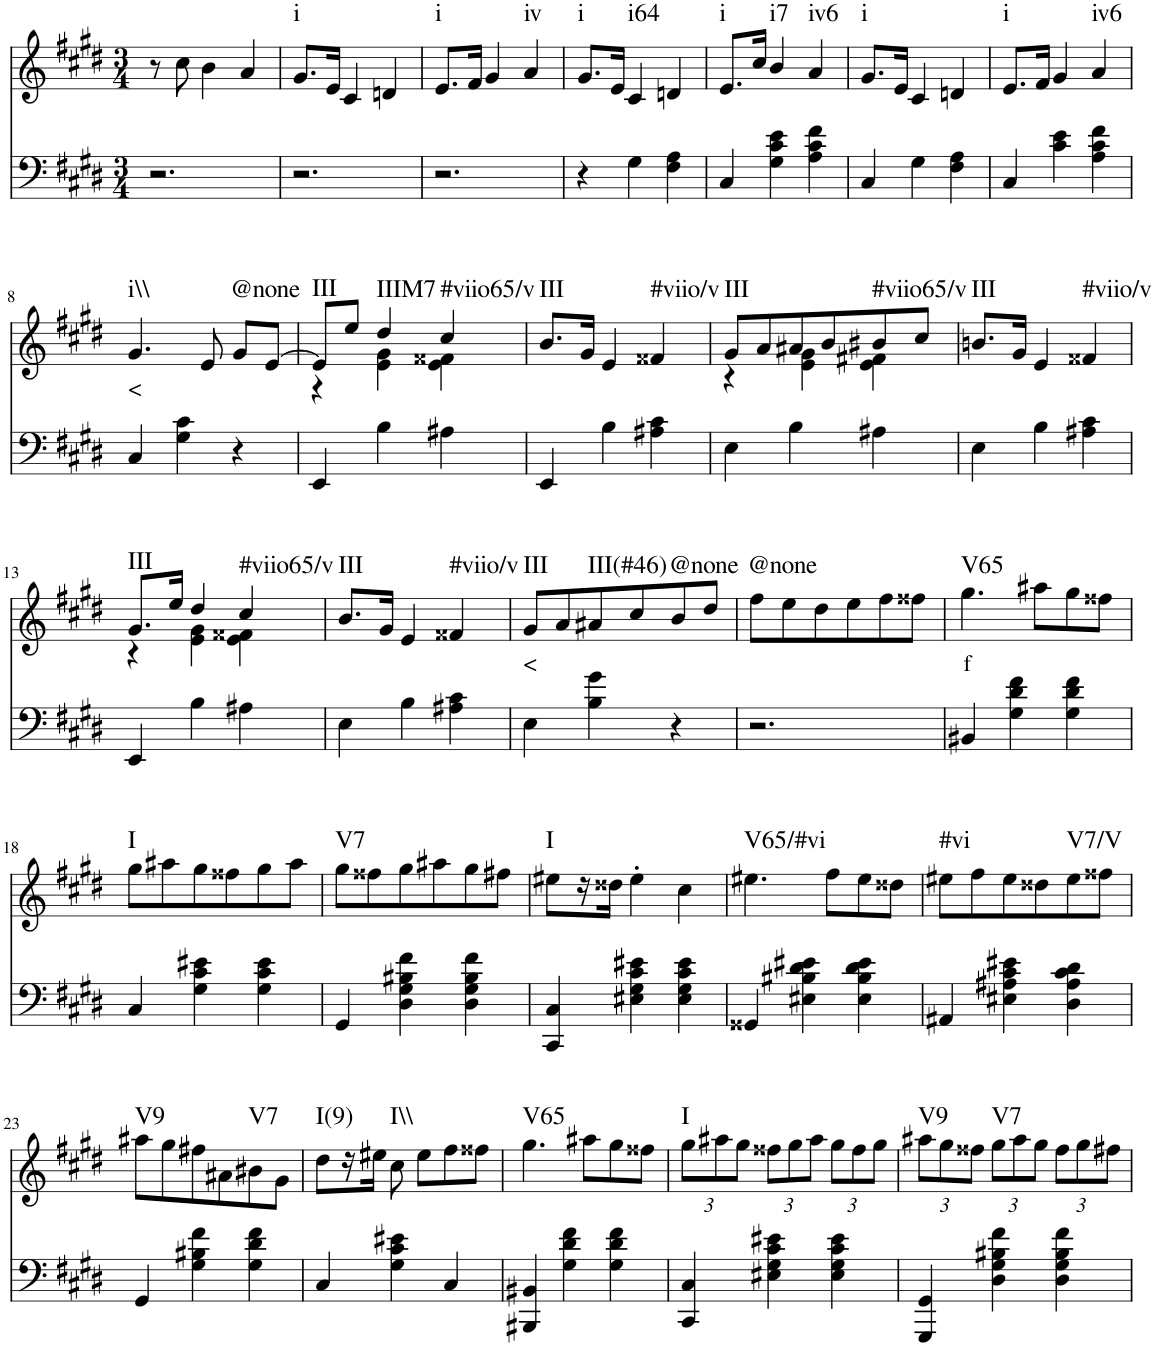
**kern	**kern	**text	**harte
*part2	*part1	*part1	*part1
*staff2	*staff1	*staff1	*
*I"Piano	*I"Piano	*	*
*I'Pno	*I'Pno	*	*
*clefF4	*clefG2	*	*
*k[f#c#g#d#]	*k[f#c#g#d#]	*	*
*c#:	*c#:	*	*
*M3/4	*M3/4	*	*
=1	=1	=1	=1
2.r	8r	.	.
.	8cc#\	.	.
.	4b\	.	.
.	4a/	.	.
=2	=2	=2	=2
!	!	!	!LO:H:kt=i
2.r	8.g#/L	.	N
.	16e/Jk	.	.
.	4c#/	.	.
.	4dn/	.	.
=3	=3	=3	=3
!	!	!	!LO:H:kt=i
2.r	8.e/L	.	N
.	16f#/Jk	.	.
.	4g#/	.	.
!	!	!	!LO:H:kt=iv
.	4a/	.	N
=4	=4	=4	=4
!	!	!	!LO:H:kt=i
4r	8.g#/L	.	N
.	16e/Jk	.	.
!	!	!	!LO:H:kt=i64
4G#\	4c#/	.	N
4F#\ 4A\	4dn/	.	.
=5	=5	=5	=5
!	!	!	!LO:H:kt=i
4C#/	8.e/L	.	N
.	16cc#/Jk	.	.
!	!	!	!LO:H:kt=i7
4G#\ 4c#\ 4e\	4b/	.	N
!	!	!	!LO:H:kt=iv6
4A\ 4c#\ 4f#\	4a/	.	N
=6	=6	=6	=6
!	!	!	!LO:H:kt=i
4C#/	8.g#/L	.	N
.	16e/Jk	.	.
4G#\	4c#/	.	.
4F#\ 4A\	4dn/	.	.
=7	=7	=7	=7
!	!	!	!LO:H:kt=i
4C#/	8.e/L	.	N
.	16f#/Jk	.	.
4c#\ 4e\	4g#/	.	.
!	!	!	!LO:H:kt=iv6
4A\ 4c#\ 4f#\	4a/	.	N
!!LO:LB:g=z
=8	=8	=8	=8
!	!	!LO:LY:b	!LO:H:kt=i\\
4C#/	4.g#/	<	N
4G#\ 4c#\	.	.	.
.	8e/	.	.
!	!	!	!LO:H:kt=@none
4r	8g#/L	.	N
.	[8e/J	.	.
=9	=9	=9	=9
*	*^	*	*
!	!	!	!	!LO:H:kt=III
4EE/	8e/L]	4r	.	N
.	8ee/J	.	.	.
!	!	!	!	!LO:H:kt=IIIM7
4B\	4dd#/	4e\ 4g#\	.	N
!	!	!	!	!LO:H:kt=#viio65/v
4A#X\	4cc#/	4e\ 4f##X\	.	N
=10	=10	=10	=10	=10
!	!	!	!	!LO:H:kt=III
*	*v	*v	*	*
4EE/	8.b/L	.	N
.	16g#/Jk	.	.
4B\	4e/	.	.
!	!	!	!LO:H:kt=#viio/v
4A#X\ 4c#\	4f##X/	.	N
=11	=11	=11	=11
*	*^	*	*
!	!	!	!	!LO:H:kt=III
4E\	8g#/L	4r	.	N
.	8a/	.	.	.
4B\	8a#X/	4e\ 4g#\	.	.
.	8b/	.	.	.
!	!	!	!	!LO:H:kt=#viio65/v
4A#X\	8b#X/	4e\ 4f#X\	.	N
.	8cc#/J	.	.	.
*	*v	*v	*	*
=12	=12	=12	=12
!	!	!	!LO:H:kt=III
4E\	8.bn/L	.	N
.	16g#/Jk	.	.
4B\	4e/	.	.
!	!	!	!LO:H:kt=#viio/v
4A#X\ 4c#\	4f##X/	.	N
!!LO:LB:g=z
=13	=13	=13	=13
*	*^	*	*
!	!	!	!	!LO:H:kt=III
4EE/	8.g#/L	4r	.	N
.	16ee/Jk	.	.	.
4B\	4dd#/	4e\ 4g#\	.	.
!	!	!	!	!LO:H:kt=#viio65/v
4A#X\	4cc#/	4e\ 4f##X\	.	N
=14	=14	=14	=14	=14
!	!	!	!	!LO:H:kt=III
*	*v	*v	*	*
4E\	8.b/L	.	N
.	16g#/Jk	.	.
4B\	4e/	.	.
!	!	!	!LO:H:kt=#viio/v
4A#X\ 4c#\	4f##X/	.	N
=15	=15	=15	=15
!	!	!LO:LY:b	!LO:H:kt=III
4E\	8g#/L	<	N
.	8a/	.	.
!	!	!	!LO:H:kt=III(#46)
4B\ 4g#\	8a#X/	.	N
.	8cc#/	.	.
!	!	!	!LO:H:kt=@none
4r	8b/	.	N
.	8dd#/J	.	.
=16	=16	=16	=16
!	!	!	!LO:H:kt=@none
2.r	8ff#\L	.	N
.	8ee\	.	.
.	8dd#\	.	.
.	8ee\	.	.
.	8ff#\	.	.
.	8ff##X\J	.	.
=17	=17	=17	=17
!	!	!LO:LY:b	!LO:H:kt=V65
4BB#X/	4.gg#\	f	N
4G#\ 4d#\ 4f#\	.	.	.
.	8aa#X\L	.	.
4G#\ 4d#\ 4f#\	8gg#\	.	.
.	8ff##X\J	.	.
!!LO:LB:g=z
=18	=18	=18	=18
!	!	!	!LO:H:kt=I
4C#/	8gg#\L	.	N
.	8aa#X\	.	.
4G#\ 4c#\ 4e#X\	8gg#\	.	.
.	8ff##X\	.	.
4G#\ 4c#\ 4e#\	8gg#\	.	.
.	8aa#\J	.	.
=19	=19	=19	=19
!	!	!	!LO:H:kt=V7
4GG#/	8gg#\L	.	N
.	8ff##X\	.	.
4D#\ 4G#\ 4B#X\ 4f#\	8gg#\	.	.
.	8aa#X\	.	.
4D#\ 4G#\ 4B#\ 4f#\	8gg#\	.	.
.	8ff#X\J	.	.
=20	=20	=20	=20
!	!	!	!LO:H:kt=I
4CC#/ 4C#/	8ee#X\L	.	N
.	16r	.	.
.	16dd##X\JJ	.	.
4E#X\ 4G#\ 4c#\ 4e#X\	4ee#'\	.	.
4E#\ 4G#\ 4c#\ 4e#\	4cc#\	.	.
=21	=21	=21	=21
!	!	!	!LO:H:kt=V65/#vi
4GG##X/	4.ee#X\	.	N
4E#X\ 4B#X\ 4d#\ 4e#X\	.	.	.
.	8ff#\L	.	.
4E#\ 4B#\ 4d#\ 4e#\	8ee#\	.	.
.	8dd##X\J	.	.
=22	=22	=22	=22
!	!	!	!LO:H:kt=#vi
4AA#X/	8ee#X\L	.	N
.	8ff#\	.	.
4E#X\ 4A#X\ 4c#\ 4e#X\	8ee#\	.	.
.	8dd##X\	.	.
!	!	!	!LO:H:kt=V7/V
4D#\ 4A#\ 4c#\ 4d#\	8ee#\	.	N
.	8ff##X\J	.	.
!!LO:LB:g=z
=23	=23	=23	=23
!	!	!	!LO:H:kt=V9
4GG#/	8aa#X\L	.	N
.	8gg#\	.	.
4G#\ 4B#X\ 4f#\	8ff#X\	.	.
.	8a#X\	.	.
!	!	!	!LO:H:kt=V7
4G#\ 4d#\ 4f#\	8b#X\	.	N
.	8g#\J	.	.
=24	=24	=24	=24
!	!	!	!LO:H:kt=I(9)
4C#/	8dd#\L	.	N
.	16r	.	.
.	16ee#X\JJ	.	.
!	!	!	!LO:H:kt=I\\
4G#\ 4c#\ 4e#X\	8cc#\	.	N
.	8ee#\L	.	.
4C#/	8ff#\	.	.
.	8ff##X\J	.	.
=25	=25	=25	=25
!	!	!	!LO:H:kt=V65
4BBB#X/ 4BB#X/	4.gg#\	.	N
4G#\ 4d#\ 4f#\	.	.	.
.	8aa#X\L	.	.
4G#\ 4d#\ 4f#\	8gg#\	.	.
.	8ff##X\J	.	.
=26	=26	=26	=26
*	*Xbrackettup	*	*
!	!	!	!LO:H:kt=I
4CC#/ 4C#/	12gg#\L	.	N
.	12aa#X\	.	.
.	12gg#\J	.	.
4E#X\ 4G#\ 4c#\ 4e#X\	12ff##X\L	.	.
.	12gg#\	.	.
.	12aa#\J	.	.
4E#\ 4G#\ 4c#\ 4e#\	12gg#\L	.	.
.	12ff##\	.	.
.	12gg#\J	.	.
=27	=27	=27	=27
!	!	!	!LO:H:kt=V9
4GGG#/ 4GG#/	12aa#X\L	.	N
.	12gg#\	.	.
.	12ff##X\J	.	.
!	!	!	!LO:H:kt=V7
4D#\ 4G#\ 4B#X\ 4f#\	12gg#\L	.	N
.	12aa#\	.	.
.	12gg#\J	.	.
4D#\ 4G#\ 4B#\ 4f#\	12ff##\L	.	.
.	12gg#\	.	.
.	12ff#X\J	.	.
=	=	=	=
*-	*-	*-	*-
